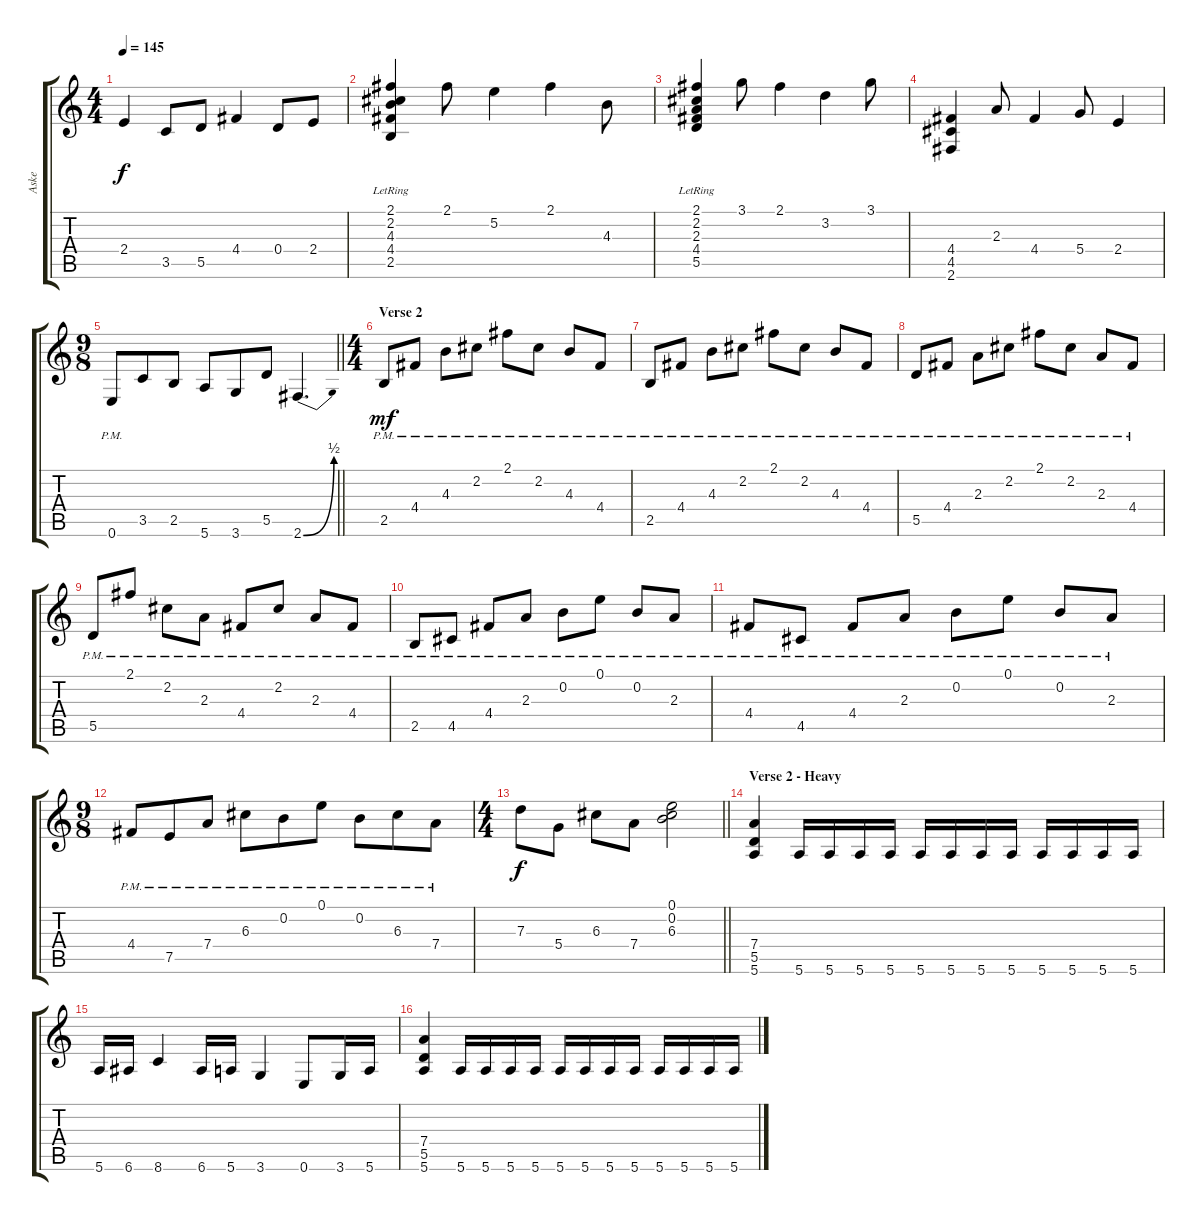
\track ("Aske" "Aske") {mute instrument acousticguitarsteel}
\staff {score tabs}
\tuning (E4 B3 G3 D3 A2 E2) {hide}
\ts (4 4)
\tempo 145
\clef g2
\ks c
2.4.4{dy f} 3.5.8 5.5.8 4.4.4 0.4.8 2.4.8 |
(2.1 2.2{lr} 4.3 4.4 2.5).4{instrument distortionguitar} 2.1.8 5.2.4 2.1.4 4.3.8 |
(2.1{lr} 2.2{lr} 2.3{lr} 4.4{lr} 5.5{lr}).4 3.1.8 2.1.4 3.2.4 3.1.8 |
(4.4 4.5 2.6).4 2.3.8 4.4.4 5.4.8 2.4.4 |
\ts (9 8)
\barLineRight lightlight
0.6{pm}.8 3.5.8 2.5.8 5.6.8 3.6.8 5.5.8 2.6{be (bend 0 0 60 2)}.4{d} |
\ts (4 4)
\section ("" "Verse 2")
2.5{pm}.8{dy mf} 4.4{pm}.8 4.3{pm}.8 2.2{pm}.8 2.1{pm}.8 2.2{pm}.8 4.3{pm}.8 4.4{pm}.8 |
2.5{pm}.8 4.4{pm}.8 4.3{pm}.8 2.2{pm}.8 2.1{pm}.8 2.2{pm}.8 4.3{pm}.8 4.4{pm}.8 |
5.5{pm}.8 4.4{pm}.8 2.3{pm}.8 2.2{pm}.8 2.1{pm}.8 2.2{pm}.8 2.3{pm}.8 4.4{pm}.8 |
5.5{pm}.8 2.1{pm}.8 2.2{pm}.8 2.3{pm}.8 4.4{pm}.8 2.2{pm}.8 2.3{pm}.8 4.4{pm}.8 |
2.5{pm}.8 4.5{pm}.8 4.4{pm}.8 2.3{pm}.8 0.2{pm}.8 0.1{pm}.8 0.2{pm}.8 2.3{pm}.8 |
4.4{pm}.8 4.5{pm}.8 4.4{pm}.8 2.3{pm}.8 0.2{pm}.8 0.1{pm}.8 0.2{pm}.8 2.3{pm}.8 |
\ts (9 8)
4.4{pm}.8 7.5{pm}.8 7.4{pm}.8 6.3{pm}.8 0.2{pm}.8 0.1{pm}.8 0.2{pm}.8 6.3{pm}.8 7.4{pm}.8 |
\ts (4 4)
\barLineRight lightlight
7.3.8{dy f} 5.4.8 6.3.8 7.4.8 (0.1 0.2 6.3).2 |
\section ("" "Verse 2 - Heavy")
(7.4 5.5 5.6).4 5.6.16 5.6.16 5.6.16 5.6.16 5.6.16 5.6.16 5.6.16 5.6.16 5.6.16 5.6.16 5.6.16 5.6.16 |
5.6.16 6.6.16 8.6.4 6.6.16 5.6.16 3.6.4 0.6.8 3.6.16 5.6.16 |
(7.4 5.5 5.6).4 5.6.16 5.6.16 5.6.16 5.6.16 5.6.16 5.6.16 5.6.16 5.6.16 5.6.16 5.6.16 5.6.16 5.6.16
